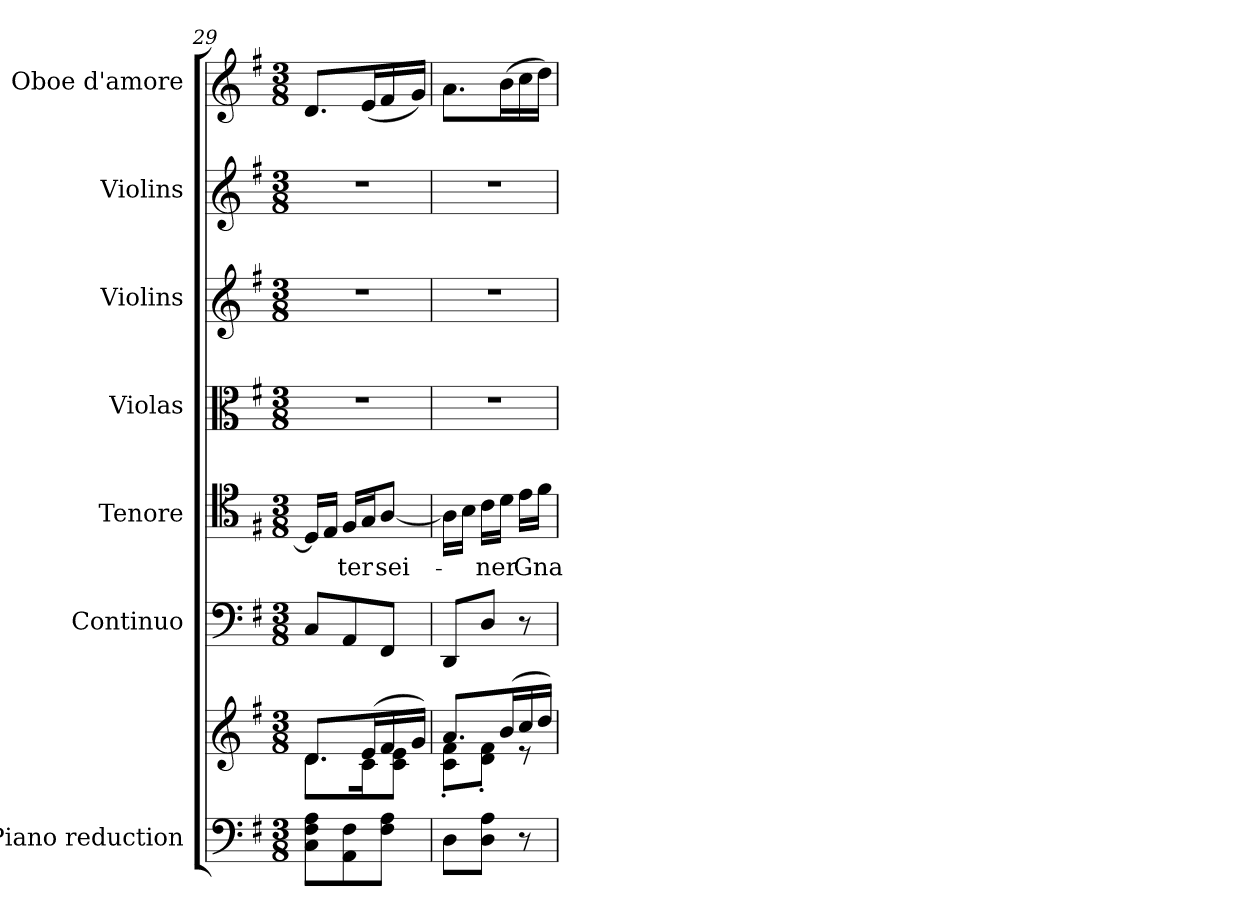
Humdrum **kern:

**kern	**kern	**kern	**kern	**text	**kern	**kern	**kern	**kern
*part7	*part7	*part6	*part5	*part5	*part4	*part3	*part2	*part1
*staff8	*staff7	*staff6	*staff5	*staff5	*staff4	*staff3	*staff2	*staff1
*I"Piano reduction	*	*I"Continuo	*I"Tenore	*	*I"Violas	*I"Violins	*I"Violins	*I"Oboe d'amore
*I'Pno	*	*	*	*	*	*	*	*I'Ob
*clefF4	*clefG2	*clefF4	*clefC4	*	*clefC3	*clefG2	*clefG2	*clefG2
*k[f#]	*k[f#]	*k[f#]	*k[f#]	*	*k[f#]	*k[f#]	*k[f#]	*k[f#]
*M3/8	*M3/8	*M3/8	*M3/8	*	*M3/8	*M3/8	*M3/8	*M3/8
=29	=29	=29	=29	=29	=29	=29	=29	=29
*	*^	*	*	*	*	*	*	*
8C\ 8F#\ 8A\L	8.d/L	8.d\L	8C/L	16D/LL]	.	4.r	4.r	4.r	8.d/L
.	.	.	.	16E/JJ	.	.	.	.	.
!	!	!	!	!	!LO:LY:b	!	!	!	!
8AA\ 8F#\	.	.	8AA/	16F#/LL	-ter	.	.	.	.
.	(>16e/L	16c\K	.	16G/J	.	.	.	.	(<16e/L
!	!	!	!	!	!LO:LY:b	!	!	!	!
8F#\ 8A\J	16f#/	8c\ 8e\J	8FF#/J	[8A/J	sei-	.	.	.	16f#/
.	16g/JJ)	.	.	.	.	.	.	.	16g/JJ)
=30	=30	=30	=30	=30	=30	=30	=30	=30	=30
8D\L	8.a/L	8c\' 8f#\'L	8DD/L	16A\LL]	.	4.r	4.r	4.r	8.a\L
.	.	.	.	16B\JJ	.	.	.	.	.
!	!	!	!	!	!LO:LY:b	!	!	!	!
8D\ 8A\J	.	8d\' 8f#\'J	8D/J	16c\LL	-ner	.	.	.	.
.	(>16b/L	.	.	16d\JJ	.	.	.	.	(>16b\L
!	!	!	!	!	!LO:LY:b	!	!	!	!
8r	16cc/	8r	8r	16e\LL	Gna-	.	.	.	16cc\
.	16dd/JJ)	.	.	16f#\JJ	.	.	.	.	16dd\JJ)
*	*v	*v	*	*	*	*	*	*	*
=	=	=	=	=	=	=	=	=
*-	*-	*-	*-	*-	*-	*-	*-	*-
